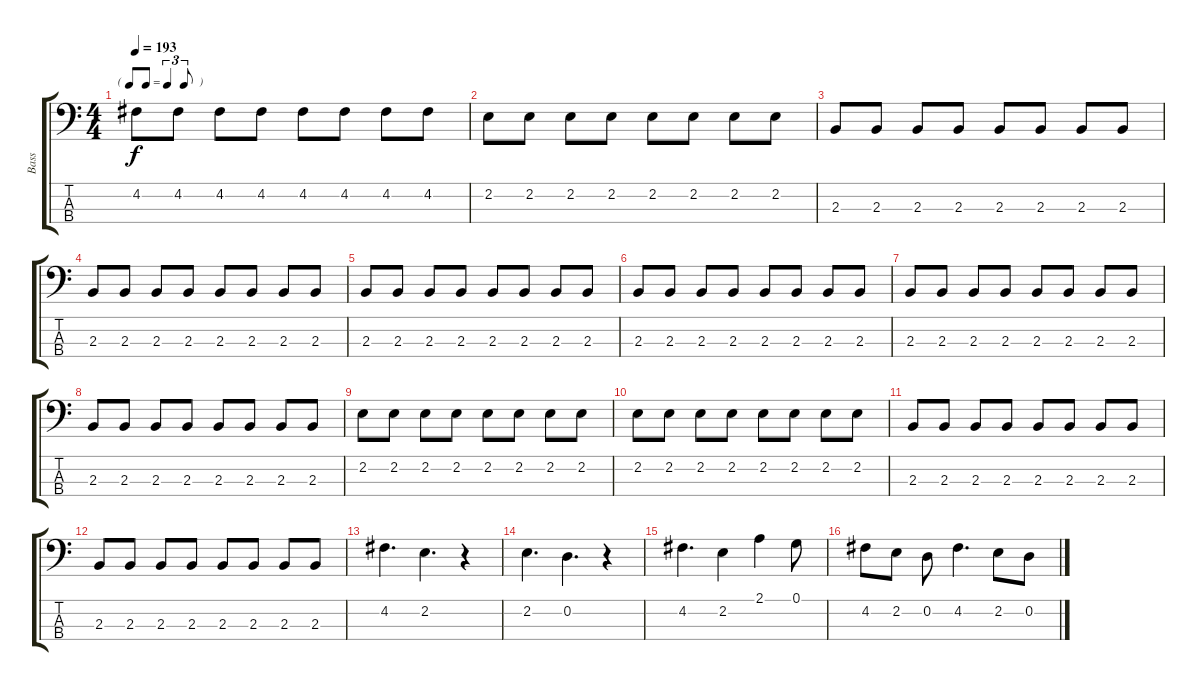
\track ("Bass" "Bass") {instrument slapbass1}
\staff {score tabs}
\tuning (G2 D2 A1 E1) {hide}
\ts (4 4)
\tf triplet8th
\tempo 193
\clef f4
\ks c
4.2.8{dy f} 4.2.8 4.2.8 4.2.8 4.2.8 4.2.8 4.2.8 4.2.8 |
2.2.8 2.2.8 2.2.8 2.2.8 2.2.8 2.2.8 2.2.8 2.2.8 |
2.3.8 2.3.8 2.3.8 2.3.8 2.3.8 2.3.8 2.3.8 2.3.8 |
2.3.8 2.3.8 2.3.8 2.3.8 2.3.8 2.3.8 2.3.8 2.3.8 |
2.3.8 2.3.8 2.3.8 2.3.8 2.3.8 2.3.8 2.3.8 2.3.8 |
2.3.8 2.3.8 2.3.8 2.3.8 2.3.8 2.3.8 2.3.8 2.3.8 |
2.3.8 2.3.8 2.3.8 2.3.8 2.3.8 2.3.8 2.3.8 2.3.8 |
2.3.8 2.3.8 2.3.8 2.3.8 2.3.8 2.3.8 2.3.8 2.3.8 |
2.2.8 2.2.8 2.2.8 2.2.8 2.2.8 2.2.8 2.2.8 2.2.8 |
2.2.8 2.2.8 2.2.8 2.2.8 2.2.8 2.2.8 2.2.8 2.2.8 |
2.3.8 2.3.8 2.3.8 2.3.8 2.3.8 2.3.8 2.3.8 2.3.8 |
2.3.8 2.3.8 2.3.8 2.3.8 2.3.8 2.3.8 2.3.8 2.3.8 |
4.2.4{d} 2.2.4{d} r.4 |
2.2.4{d} 0.2.4{d} r.4 |
4.2.4{d} 2.2.4 2.1.4 0.1.8 |
4.2.8 2.2.8 0.2.8 4.2.4{d} 2.2.8 0.2.8
